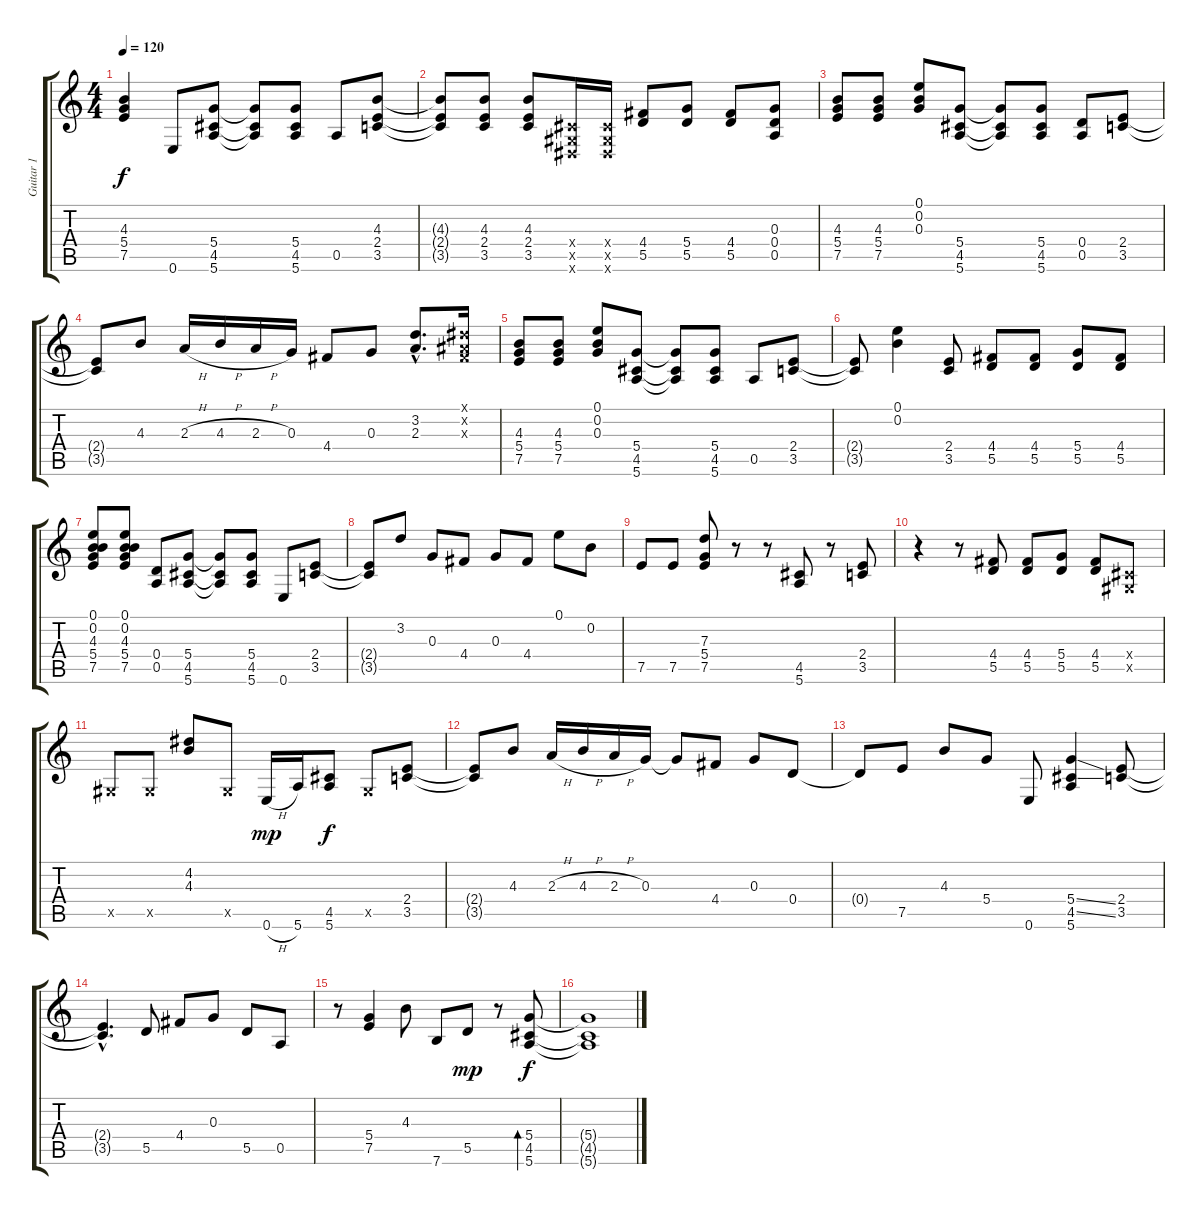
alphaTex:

\track ("Guitar 1" "Guitar 1") {instrument overdrivenguitar}
\staff {score tabs}
\tuning (E4 B3 G3 D3 A2 E2) {hide}
\ts (4 4)
\tempo 120
\clef g2
\ks c
(4.3 5.4 7.5).4{dy f} 0.6.8 (5.4 4.5 5.6).8 (5.4{t} 4.5{t} 5.6{t}).8 (5.4 4.5 5.6).8 0.5.8 (4.3 2.4 3.5).8 |
(4.3{t} 2.4{t} 3.5{t}).8 (4.3 2.4 3.5).8 (4.3 2.4 3.5).8 (-1.4{x} -1.5{x} -1.6{x}).16 (-1.4{x} -1.5{x} -1.6{x}).16 (4.4 5.5).8 (5.4 5.5).8 (4.4 5.5).8 (0.3 0.4 0.5).8 |
(4.3 5.4 7.5).8 (4.3 5.4 7.5).8 (0.1 0.2 0.3).8 (5.4 4.5 5.6).8 (5.4{t} 4.5{t} 5.6{t}).8 (5.4 4.5 5.6).8 (0.4 0.5).8 (2.4 3.5).8 |
(2.4{t} 3.5{t}).8 4.3.8 2.3{h}.16 4.3{h}.16 2.3{h}.16 0.3.16 4.4.8 0.3.8 (3.2{hac} 2.3{hac}).8{d} (-1.1{x} -1.2{x} -1.3{x}).16 |
(4.3 5.4 7.5).8 (4.3 5.4 7.5).8 (0.1 0.2 0.3).8 (5.4 4.5 5.6).8 (5.4{t} 4.5{t} 5.6{t}).8 (5.4 4.5 5.6).8 0.5.8 (2.4 3.5).8 |
(2.4{t} 3.5{t}).8 (0.1 0.2).4 (2.4 3.5).8 (4.4 5.5).8 (4.4 5.5).8 (5.4 5.5).8 (4.4 5.5).8 |
(0.1 0.2 4.3 5.4 7.5).8 (0.1 0.2 4.3 5.4 7.5).8 (0.4 0.5).8 (5.4 4.5 5.6).8 (5.4{t} 4.5{t} 5.6{t}).8 (5.4 4.5 5.6).8 0.6.8 (2.4 3.5).8 |
(2.4{t} 3.5{t}).8 3.2.8 0.3.8 4.4.8 0.3.8 4.4.8 0.1.8 0.2.8 |
7.5.8 7.5.8 (7.3 5.4 7.5).8 r.8 r.8 (4.5 5.6).8 r.8 (2.4 3.5).8 |
r.4 r.8 (4.4 5.5).8 (4.4 5.5).8 (5.4 5.5).8 (4.4 5.5).8 (-1.4{x} -1.5{x}).8 |
-1.5{x}.8 -1.5{x}.8 (4.2 4.3).8 -1.5{x}.8 0.6{h}.16{dy mp} 5.6.16 (4.5 5.6).8{dy f} -1.5{x}.8 (2.4 3.5).8 |
(2.4{t} 3.5{t}).8 4.3.8 2.3{h}.16 4.3{h}.16 2.3{h}.16 0.3.16 0.3{t}.8 4.4.8 0.3.8 0.4.8 |
0.4{t}.8 7.5.8 4.3.8 5.4.8 0.6.8 (5.4{ss} 4.5{ss} 5.6).4 (2.4 3.5).8 |
(2.4{hac t} 3.5{hac t}).4{d} 5.5.8 4.4.8 0.3.8 5.5.8 0.5.8 |
r.8 (5.4 7.5).4 4.3.8 7.6.8 5.5.8{dy mp} r.8 (5.4 4.5 5.6).8{bd 120 dy f} |
(5.4{t} 4.5{t} 5.6{t}).1
